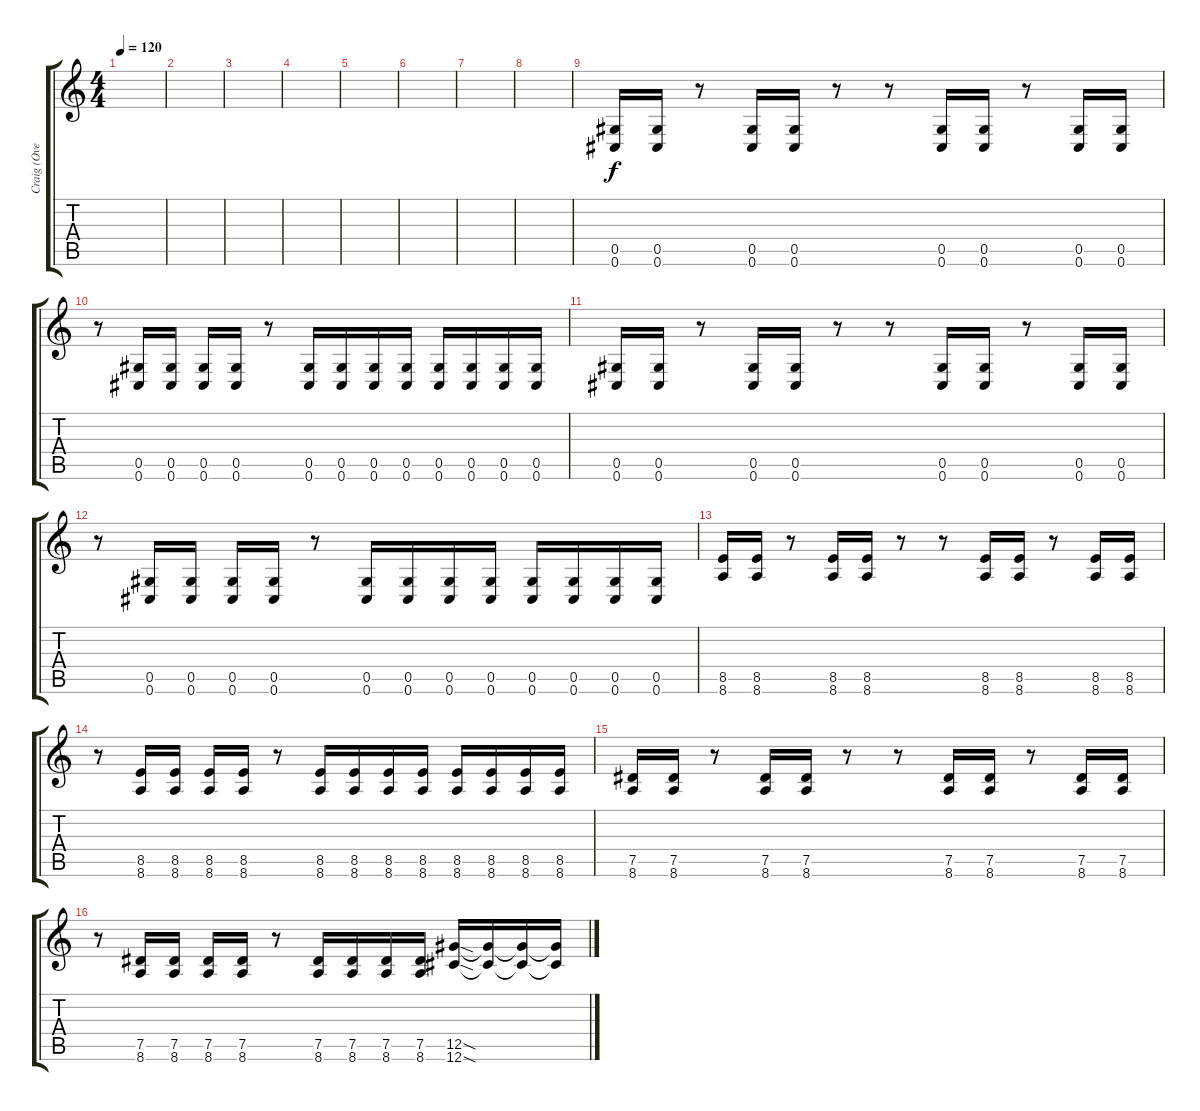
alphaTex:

\track ("Craig (Overdrive)" "Craig (Ove") {instrument overdrivenguitar}
\staff {score tabs}
\tuning (Eb4 Bb3 Gb3 Db3 Ab2 Db2) {hide}
\ts (4 4)
\tempo 120
\clef g2
\ks c
|
|
|
|
|
|
|
|
(0.5 0.6).16 (0.5 0.6).16 r.8 (0.5 0.6).16 (0.5 0.6).16 r.8 r.8 (0.5 0.6).16 (0.5 0.6).16 r.8 (0.5 0.6).16 (0.5 0.6).16 |
r.8 (0.5 0.6).16 (0.5 0.6).16 (0.5 0.6).16 (0.5 0.6).16 r.8 (0.5 0.6).16 (0.5 0.6).16 (0.5 0.6).16 (0.5 0.6).16 (0.5 0.6).16 (0.5 0.6).16 (0.5 0.6).16 (0.5 0.6).16 |
(0.5 0.6).16 (0.5 0.6).16 r.8 (0.5 0.6).16 (0.5 0.6).16 r.8 r.8 (0.5 0.6).16 (0.5 0.6).16 r.8 (0.5 0.6).16 (0.5 0.6).16 |
r.8 (0.5 0.6).16 (0.5 0.6).16 (0.5 0.6).16 (0.5 0.6).16 r.8 (0.5 0.6).16 (0.5 0.6).16 (0.5 0.6).16 (0.5 0.6).16 (0.5 0.6).16 (0.5 0.6).16 (0.5 0.6).16 (0.5 0.6).16 |
(8.5 8.6).16 (8.5 8.6).16 r.8 (8.5 8.6).16 (8.5 8.6).16 r.8 r.8 (8.5 8.6).16 (8.5 8.6).16 r.8 (8.5 8.6).16 (8.5 8.6).16 |
r.8 (8.5 8.6).16 (8.5 8.6).16 (8.5 8.6).16 (8.5 8.6).16 r.8 (8.5 8.6).16 (8.5 8.6).16 (8.5 8.6).16 (8.5 8.6).16 (8.5 8.6).16 (8.5 8.6).16 (8.5 8.6).16 (8.5 8.6).16 |
(7.5 8.6).16 (7.5 8.6).16 r.8 (7.5 8.6).16 (7.5 8.6).16 r.8 r.8 (7.5 8.6).16 (7.5 8.6).16 r.8 (7.5 8.6).16 (7.5 8.6).16 |
r.8 (7.5 8.6).16 (7.5 8.6).16 (7.5 8.6).16 (7.5 8.6).16 r.8 (7.5 8.6).16 (7.5 8.6).16 (7.5 8.6).16 (7.5 8.6).16 (12.5{sod} 12.6{sod}).16 (12.5{t} 12.6{t}).16 (12.5{t} 12.6{t}).16 (12.5{t} 12.6{t}).16
